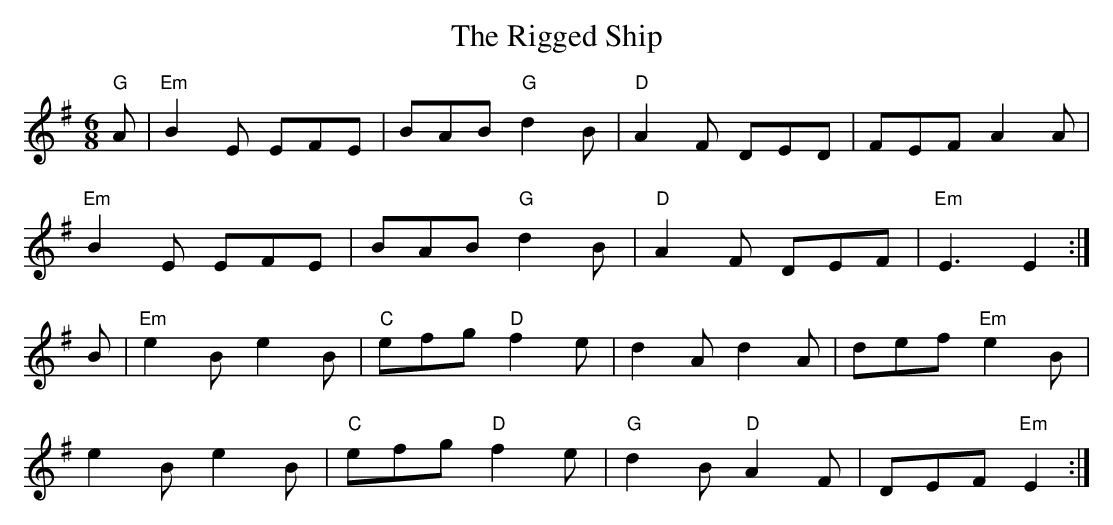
X:1
T: Rigged Ship, The
M: 6/8
L: 1/8
K: Gmaj
"G" A | "Em" B2 E EFE | BAB "G" d2 B | "D" A2 F DED | FEF A2 A |
        "Em" B2 E EFE | BAB "G" d2 B | "D" A2 F DEF | "Em" E3 E2 :|
B | "Em" e2 B e2 B | "C" efg "D" f2 e | d2 A d2 A | def "Em" e2 B |
         e2 B e2 B | "C" efg "D" f2 e | "G" d2 B "D" A2 F | DEF "Em" E2 :|
